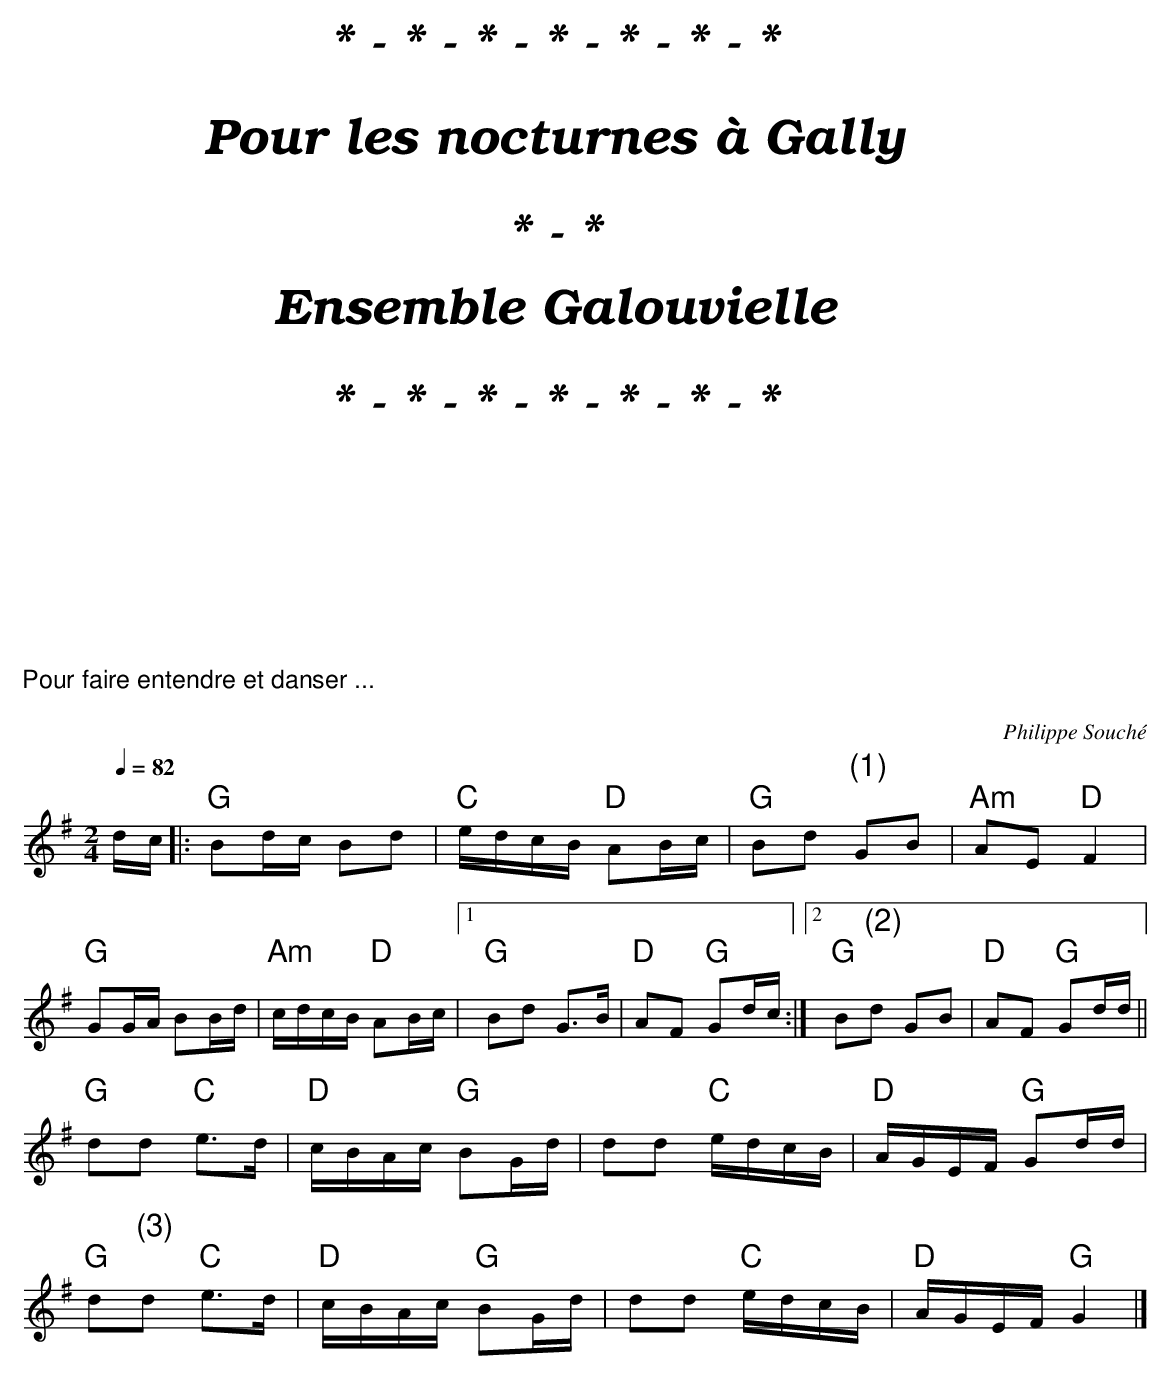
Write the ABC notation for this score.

X:1
T:Scottish d'Échiré
C:Philippe Souché
M:2/4
L:1/8
Q:1/4=82
K:G
V:1
d/2c/2 |: "G"Bd/2c/2 Bd | "C"e/2d/2c/2B/2 "D"AB/2c/2 | "G"Bd "(1)\n"GB | "Am"AE"D"F2 |
"G"GG/2A/2 BB/2d/2 | "Am"c/2d/2c/2B/2 "D"AB/2c/2 |1 "G"Bd G3/2B/2 | "D"AF "G"Gd/c/ :|2 "G"B"(2)\n"d GB | "D"AF "G"Gd/d/ ||
"G"dd "C"e3/2d/2 | "D"c/2B/2A/2c/2 "G"BG/d/ | dd "C"e/2d/2c/2B/2 | "D"A/2G/2E/2F/2 "G"Gd/d/ |
"G"d"(3)\n"d "C"e3/2d/2 | "D"c/2B/2A/2c/2 "G"BG/d/ | dd "C"e/2d/2c/2B/2 | "D"A/2G/2E/2F/2 "G"G2 |]

V:2
x |: x4 | x4 | x4 | x4 | x4 | x4 |1 x4 | x4 :|2 x4 | x4 || x4 | x4 | x4 | x4 | x4 | x4 | x4 | x4 |]
P:Variations
V:1
"G"B/d/G/B/ "(1)\n"D/G/B,/D/ "Am"A/E/C/E/ "D"F2 || "G"B/d/G/B/ "(2)\n"D/G/B,/D/ "D"AF "G"Gd/c/ || "G"d/G/"(3)\n"B/d/ "C"e3/2d/2 "D"c/2B/2A/2c/2 "G"BG/d/ ||
V:2
x
